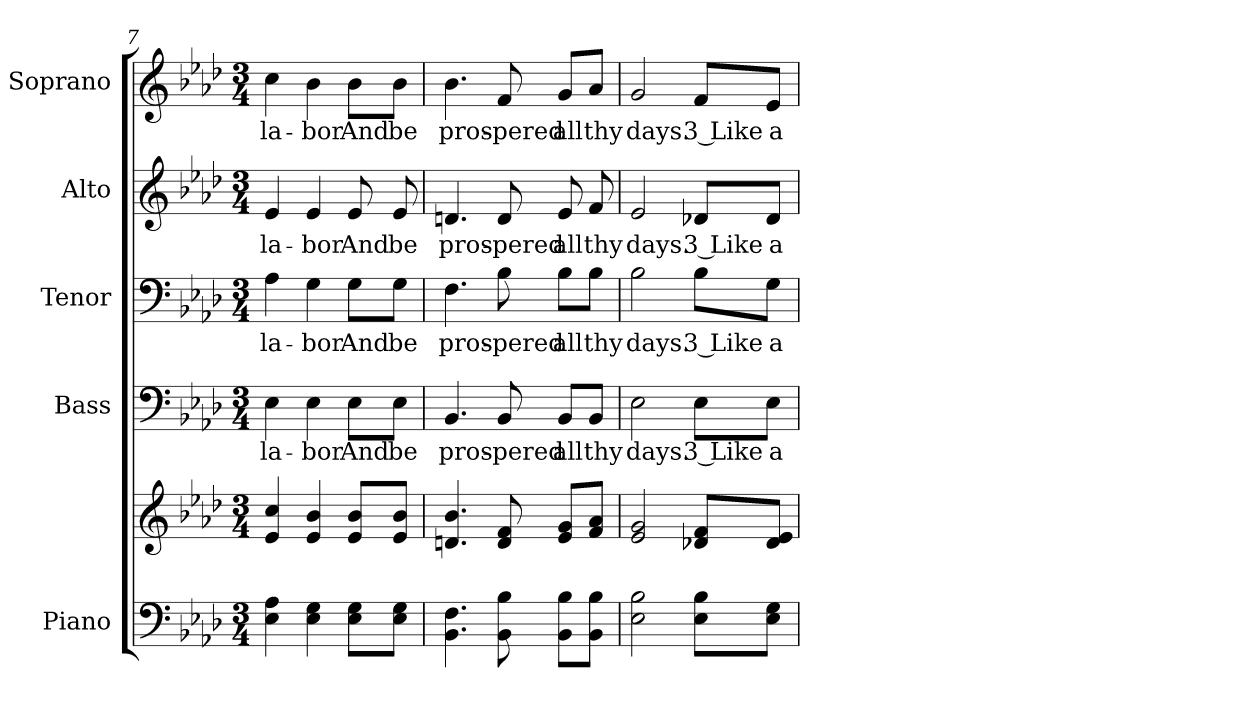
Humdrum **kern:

**kern	**kern	**kern	**text	**kern	**text	**kern	**text	**kern	**text
*part5	*part5	*part4	*part4	*part3	*part3	*part2	*part2	*part1	*part1
*staff6	*staff5	*staff4	*staff4	*staff3	*staff3	*staff2	*staff2	*staff1	*staff1
*I"Piano	*	*I"Bass	*	*I"Tenor	*	*I"Alto	*	*I"Soprano	*
*I'Pno.	*	*I'B.	*	*I'T.	*	*I'A.	*	*I'S.	*
!!LO:PB:g=z
*clefF4	*clefG2	*clefF4	*	*clefF4	*	*clefG2	*	*clefG2	*
*k[b-e-a-d-]	*k[b-e-a-d-]	*k[b-e-a-d-]	*	*k[b-e-a-d-]	*	*k[b-e-a-d-]	*	*k[b-e-a-d-]	*
*f:	*f:	*f:	*	*f:	*	*f:	*	*f:	*
*M3/4	*M3/4	*M3/4	*	*M3/4	*	*M3/4	*	*M3/4	*
=7	=7	=7	=7	=7	=7	=7	=7	=7	=7
!	!	!	!LO:LY:b:color=#000000	!	!	!	!	!	!
!	!	!	!	!	!LO:LY:b:color=#000000	!	!	!	!
!	!	!	!	!	!	!	!LO:LY:b:color=#000000	!	!
!	!	!	!	!	!	!	!	!	!LO:LY:b:color=#000000
4E-i\ 4A-i	4e-i/ 4cci	4E-i\	la-	4A-i\	la-	4e-i/	la-	4cci\	la-
!	!	!	!LO:LY:b:color=#000000	!	!	!	!	!	!
!	!	!	!	!	!LO:LY:b:color=#000000	!	!	!	!
!	!	!	!	!	!	!	!LO:LY:b:color=#000000	!	!
!	!	!	!	!	!	!	!	!	!LO:LY:b:color=#000000
4E-i\ 4Gi	4e-i/ 4b-i	4E-i\	-bor	4Gi\	-bor	4e-i/	-bor	4b-i\	-bor
!	!	!	!LO:LY:b:color=#000000	!	!	!	!	!	!
!	!	!	!	!	!LO:LY:b:color=#000000	!	!	!	!
!	!	!	!	!	!	!	!LO:LY:b:color=#000000	!	!
!	!	!	!	!	!	!	!	!	!LO:LY:b:color=#000000
8E-i\ 8Gi\L	8e-i/ 8b-i/L	8E-i\L	And	8Gi\L	And	8e-i/	And	8b-i\L	And
!	!	!	!LO:LY:b:color=#000000	!	!	!	!	!	!
!	!	!	!	!	!LO:LY:b:color=#000000	!	!	!	!
!	!	!	!	!	!	!	!LO:LY:b:color=#000000	!	!
!	!	!	!	!	!	!	!	!	!LO:LY:b:color=#000000
8E-i\ 8Gi\J	8e-i/ 8b-i/J	8E-i\J	be	8Gi\J	be	8e-i/	be	8b-i\J	be
=8	=8	=8	=8	=8	=8	=8	=8	=8	=8
!	!	!	!LO:LY:b:color=#000000	!	!	!	!	!	!
!	!	!	!	!	!LO:LY:b:color=#000000	!	!	!	!
!	!	!	!	!	!	!	!LO:LY:b:color=#000000	!	!
!	!	!	!	!	!	!	!	!	!LO:LY:b:color=#000000
4.BB-i\ 4.Fi	4.dni/ 4.b-i	4.BB-i/	pros-	4.Fi\	pros-	4.dni/	pros-	4.b-i\	pros-
!	!	!	!LO:LY:b:color=#000000	!	!	!	!	!	!
!	!	!	!	!	!LO:LY:b:color=#000000	!	!	!	!
!	!	!	!	!	!	!	!LO:LY:b:color=#000000	!	!
!	!	!	!	!	!	!	!	!	!LO:LY:b:color=#000000
8BB-i\ 8B-i	8di/ 8fi	8BB-i/	-pered	8B-i\	-pered	8di/	-pered	8fi/	-pered
!	!	!	!LO:LY:b:color=#000000	!	!	!	!	!	!
!	!	!	!	!	!LO:LY:b:color=#000000	!	!	!	!
!	!	!	!	!	!	!	!LO:LY:b:color=#000000	!	!
!	!	!	!	!	!	!	!	!	!LO:LY:b:color=#000000
8BB-i\ 8B-i\L	8e-i/ 8gi/L	8BB-i/L	all	8B-i\L	all	8e-i/	all	8gi/L	all
!	!	!	!LO:LY:b:color=#000000	!	!	!	!	!	!
!	!	!	!	!	!LO:LY:b:color=#000000	!	!	!	!
!	!	!	!	!	!	!	!LO:LY:b:color=#000000	!	!
!	!	!	!	!	!	!	!	!	!LO:LY:b:color=#000000
8BB-i\ 8B-i\J	8fi/ 8a-i/J	8BB-i/J	thy	8B-i\J	thy	8fi/	thy	8a-i/J	thy
=9	=9	=9	=9	=9	=9	=9	=9	=9	=9
!	!	!	!LO:LY:b:color=#000000	!	!	!	!	!	!
!	!	!	!	!	!LO:LY:b:color=#000000	!	!	!	!
!	!	!	!	!	!	!	!LO:LY:b:color=#000000	!	!
!	!	!	!	!	!	!	!	!	!LO:LY:b:color=#000000
2E-i\ 2B-i	2e-i/ 2gi	2E-i\	days.	2B-i\	days.	2e-i/	days.	2gi/	days.
!	!	!	!LO:LY:b:color=#000000	!	!	!	!	!	!
!	!	!	!	!	!LO:LY:b:color=#000000	!	!	!	!
!	!	!	!	!	!	!	!LO:LY:b:color=#000000	!	!
!	!	!	!	!	!	!	!	!	!LO:LY:b:color=#000000
8E-i\ 8B-i\L	8d-Xi/ 8fi/L	8E-i\L	3 Like	8B-i\L	3 Like	8d-Xi/L	3 Like	8fi/L	3 Like
!	!	!	!LO:LY:b:color=#000000	!	!	!	!	!	!
!	!	!	!	!	!LO:LY:b:color=#000000	!	!	!	!
!	!	!	!	!	!	!	!LO:LY:b:color=#000000	!	!
!	!	!	!	!	!	!	!	!	!LO:LY:b:color=#000000
8E-i\ 8Gi\J	8d-i/ 8e-i/J	8E-i\J	a	8Gi\J	a	8d-i/J	a	8e-i/J	a
=	=	=	=	=	=	=	=	=	=
*-	*-	*-	*-	*-	*-	*-	*-	*-	*-
